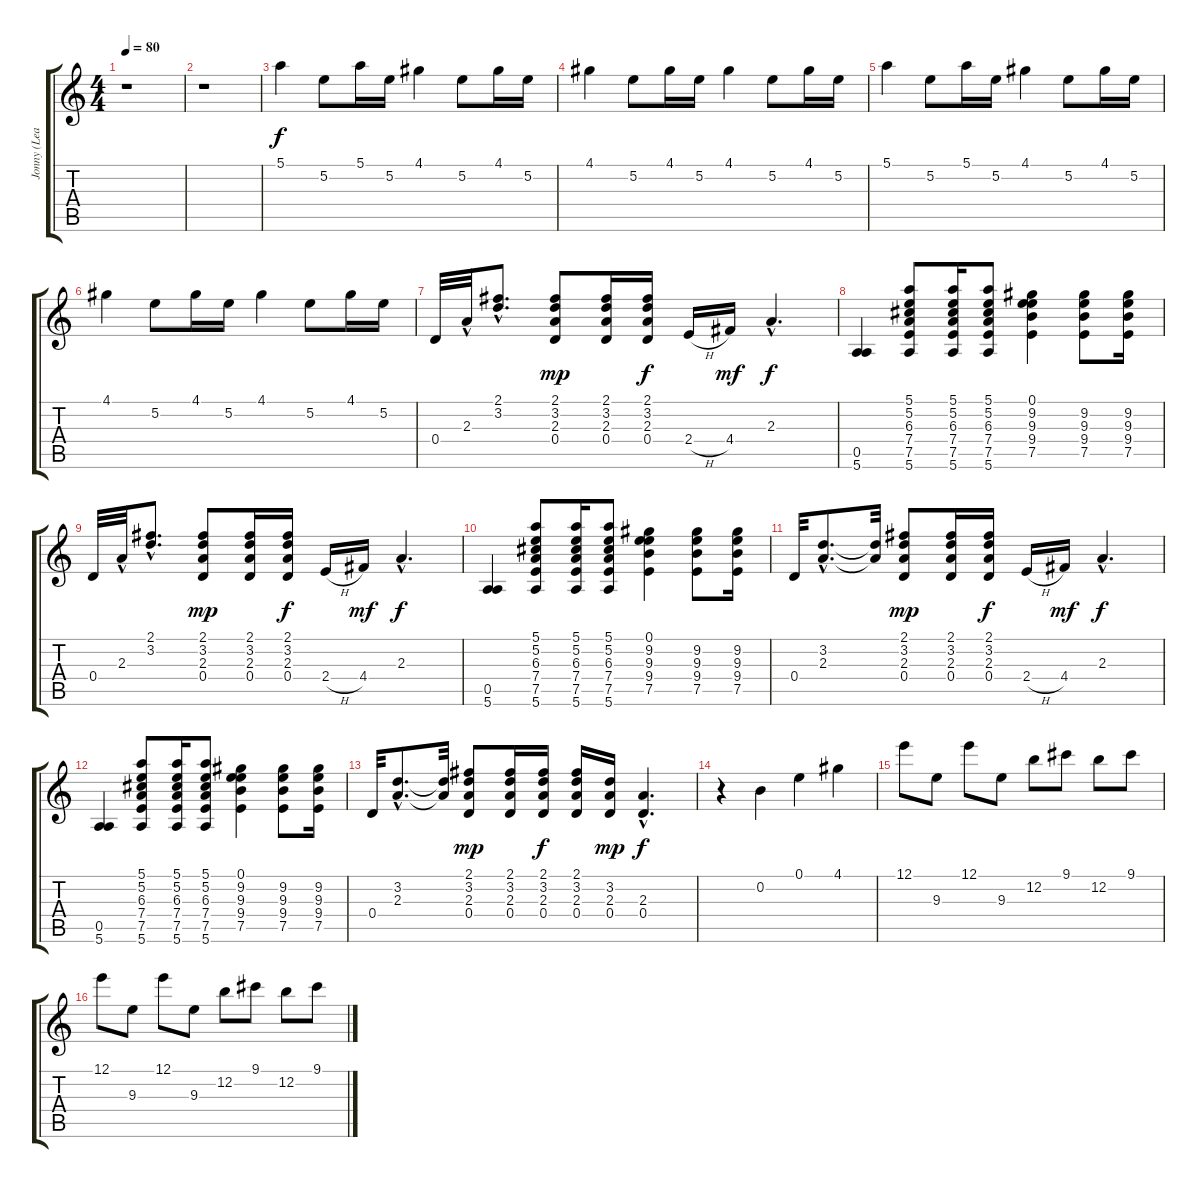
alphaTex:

\track ("Jonny (Lead Guitar)" "Jonny (Lea") {instrument electricguitarclean}
\staff {score tabs}
\tuning (E4 B3 G3 D3 A2 E2) {hide}
\ts (4 4)
\tempo 80
\clef g2
\ks c
r.1{dy f} |
r.1 |
5.1.4 5.2.8 5.1.16 5.2.16 4.1.4 5.2.8 4.1.16 5.2.16 |
4.1.4 5.2.8 4.1.16 5.2.16 4.1.4 5.2.8 4.1.16 5.2.16 |
5.1.4 5.2.8 5.1.16 5.2.16 4.1.4 5.2.8 4.1.16 5.2.16 |
4.1.4 5.2.8 4.1.16 5.2.16 4.1.4 5.2.8 4.1.16 5.2.16 |
0.4.32 2.3{hac}.32 (2.1{hac} 3.2{hac}).8{d} (2.1 3.2 2.3 0.4).8{dy mp} (2.1 3.2 2.3 0.4).16 (2.1 3.2 2.3 0.4).16{dy f} 2.4{h}.16 4.4.16{dy mf} 2.3{hac}.4{d dy f} |
(0.5 5.6).4 (5.1 5.2 6.3 7.4 7.5 5.6).8 (5.1 5.2 6.3 7.4 7.5 5.6).16 (5.1 5.2 6.3 7.4 7.5 5.6).8 (0.1 9.2 9.3 9.4 7.5).4 (9.2 9.3 9.4 7.5).8 (9.2 9.3 9.4 7.5).16 |
0.4.32 2.3{hac}.32 (2.1{hac} 3.2{hac}).8{d} (2.1 3.2 2.3 0.4).8{dy mp} (2.1 3.2 2.3 0.4).16 (2.1 3.2 2.3 0.4).16{dy f} 2.4{h}.16 4.4.16{dy mf} 2.3{hac}.4{d dy f} |
(0.5 5.6).4 (5.1 5.2 6.3 7.4 7.5 5.6).8 (5.1 5.2 6.3 7.4 7.5 5.6).16 (5.1 5.2 6.3 7.4 7.5 5.6).8 (0.1 9.2 9.3 9.4 7.5).4 (9.2 9.3 9.4 7.5).8 (9.2 9.3 9.4 7.5).16 |
0.4.32 (3.2{hac} 2.3{hac}).8{d} (3.2{t} 2.3{t}).32 (2.1 3.2 2.3 0.4).8{dy mp} (2.1 3.2 2.3 0.4).16 (2.1 3.2 2.3 0.4).16{dy f} 2.4{h}.16 4.4.16{dy mf} 2.3{hac}.4{d dy f} |
(0.5 5.6).4 (5.1 5.2 6.3 7.4 7.5 5.6).8 (5.1 5.2 6.3 7.4 7.5 5.6).16 (5.1 5.2 6.3 7.4 7.5 5.6).8 (0.1 9.2 9.3 9.4 7.5).4 (9.2 9.3 9.4 7.5).8 (9.2 9.3 9.4 7.5).16 |
0.4.32 (3.2{hac} 2.3{hac}).8{d} (3.2{t} 2.3{t}).32 (2.1 3.2 2.3 0.4).8{dy mp} (2.1 3.2 2.3 0.4).16 (2.1 3.2 2.3 0.4).16{dy f} (2.1 3.2 2.3 0.4).16 (3.2 2.3 0.4).16{dy mp} (2.3{hac} 0.4).4{d dy f} |
r.4 0.2.4 0.1.4 4.1.4 |
12.1.8 9.3.8 12.1.8 9.3.8 12.2.8 9.1.8 12.2.8 9.1.8 |
12.1.8 9.3.8 12.1.8 9.3.8 12.2.8 9.1.8 12.2.8 9.1.8
